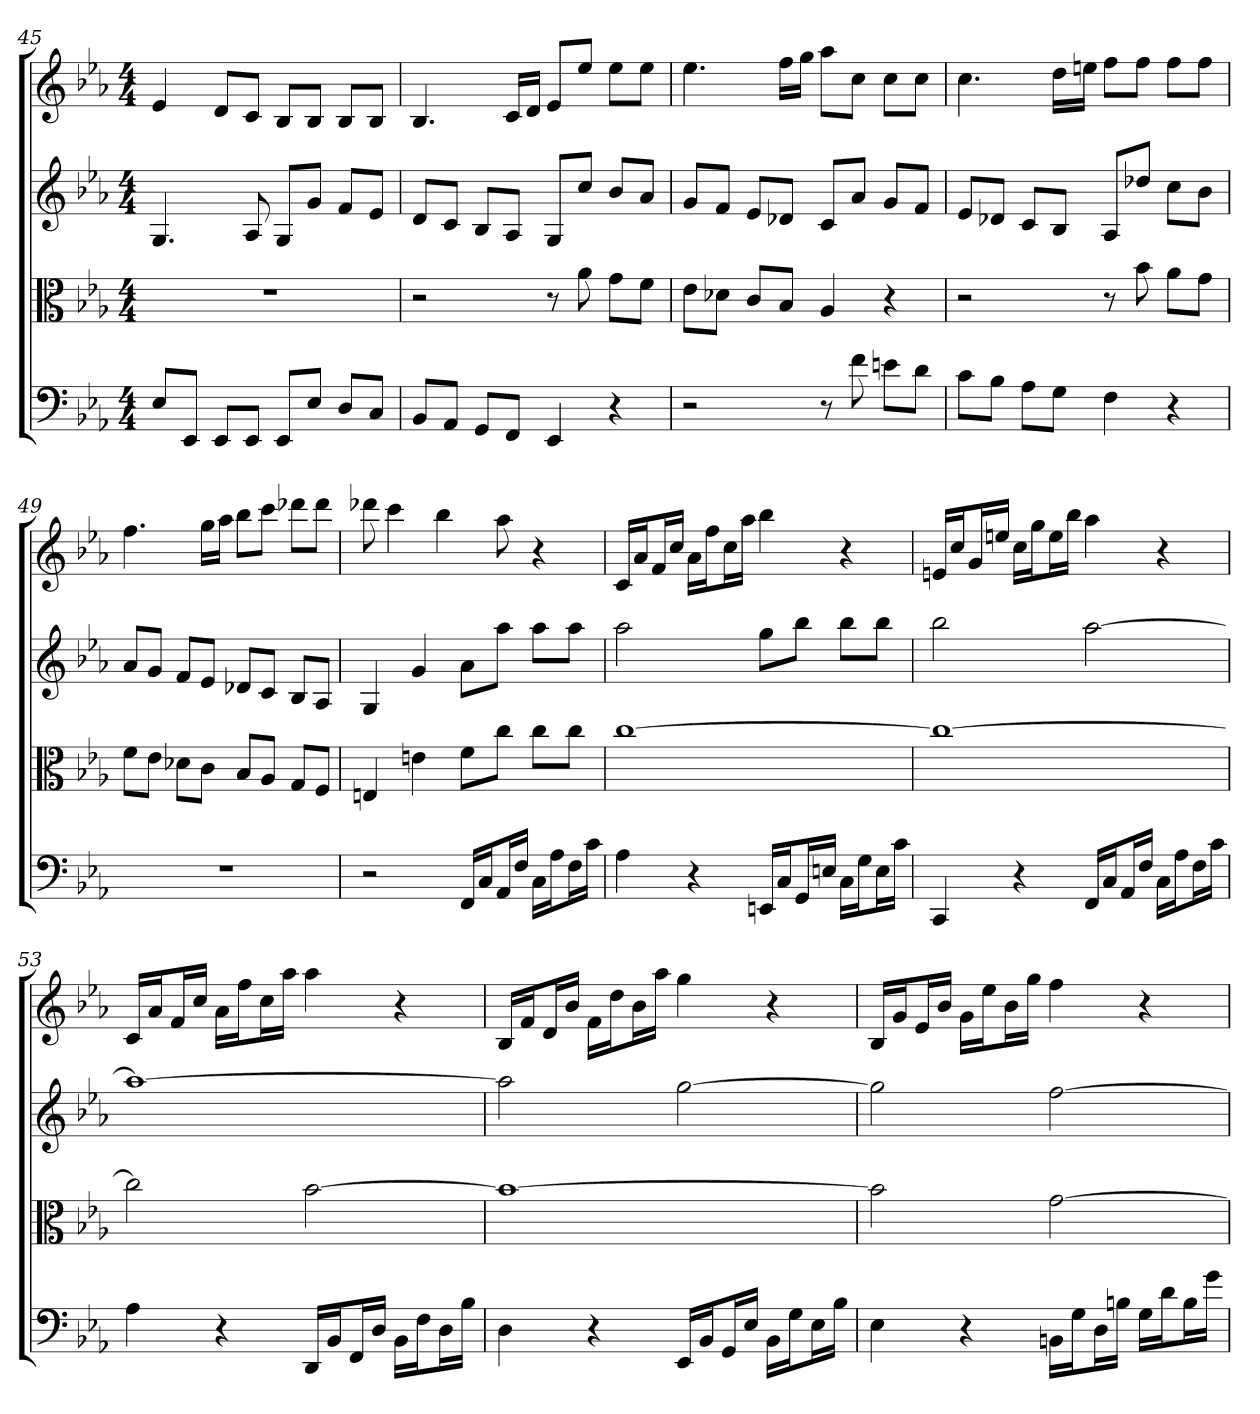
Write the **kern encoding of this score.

**kern	**kern	**kern	**kern
*part4	*part3	*part2	*part1
*staff4	*staff3	*staff2	*staff1
*clefF4	*clefC3	*	*
*k[b-e-a-]	*k[b-e-a-]	*k[b-e-a-]	*k[b-e-a-]
*E-:	*E-:	*E-:	*E-:
*M4/4	*M4/4	*M4/4	*M4/4
=45	=45	=45	=45
8E-/L	1r	4.G	4e-
8EE-/J	.	.	.
8EE-/L	.	.	8dL
8EE-/J	.	8A-	8cJ
8EE-/L	.	8GL	8B-L
8E-/J	.	8gJ	8B-J
8D/L	.	8fL	8B-L
8C/J	.	8e-J	8B-J
=46	=46	=46	=46
8BB-/L	2r	8dL	4.B-
8AA-/J	.	8cJ	.
8GG/L	.	8B-L	.
8FF/J	.	8A-J	16cLL
.	.	.	16dJJ
4EE-	8r	8GL	8e-L
.	8a-	8ccJ	8ee-J
4r	8g\L	8b-L	8ee-L
.	8f\J	8a-J	8ee-J
=47	=47	=47	=47
2r	8e-\L	8gL	4.ee-
.	8d-X\J	8fJ	.
.	8c/L	8e-L	.
.	8B-/J	8d-XJ	16ffLL
.	.	.	16ggJJ
8r	4A-	8cL	8aa-L
8f	.	8a-J	8ccJ
8en\L	4r	8gL	8ccL
8d\J	.	8fJ	8ccJ
=48	=48	=48	=48
8c\L	2r	8e-L	4.cc
8B-\J	.	8d-XJ	.
8A-\L	.	8cL	.
8G\J	.	8B-J	16ddLL
.	.	.	16eenJJ
4F	8r	8A-L	8ffL
.	8b-	8dd-XJ	8ffJ
4r	8a-\L	8ccL	8ffL
.	8g\J	8b-J	8ffJ
=49	=49	=49	=49
1r	8f\L	8a-L	4.ff
.	8e-\J	8gJ	.
.	8d-X\L	8fL	.
.	8c\J	8e-J	16ggLL
.	.	.	16aa-JJ
.	8B-/L	8d-XL	8bb-L
.	8A-/J	8cJ	8cccJ
.	8G/L	8B-L	8ddd-XL
.	8F/J	8A-J	8ddd-J
=50	=50	=50	=50
2r	4En	4G	8ddd-X
.	.	.	4ccc
.	4en	4g	.
.	.	.	4bb-
16FF/LL	8f\L	8a-L	.
16C/J	.	.	.
16AA-/L	8cc\J	8aa-J	8aa-
16F/JJ	.	.	.
16C\LL	8cc\L	8aa-L	4r
16A-\J	.	.	.
16F\L	8cc\J	8aa-J	.
16c\JJ	.	.	.
=51	=51	=51	=51
4A-	[1cc	2aa-	16cLL
.	.	.	16a-J
.	.	.	16fL
.	.	.	16ccJJ
4r	.	.	16a-LL
.	.	.	16ffJ
.	.	.	16ccL
.	.	.	16aa-JJ
16EEn/LL	.	8ggL	4bb-
16C/J	.	.	.
16GG/L	.	8bb-J	.
16En/JJ	.	.	.
16C\LL	.	8bb-L	4r
16G\J	.	.	.
16E\L	.	8bb-J	.
16c\JJ	.	.	.
=52	=52	=52	=52
4CC	1cc_	2bb-	16enLL
.	.	.	16ccJ
.	.	.	16gL
.	.	.	16eenJJ
4r	.	.	16ccLL
.	.	.	16ggJ
.	.	.	16eeL
.	.	.	16bb-JJ
16FF/LL	.	[2aa-	4aa-
16C/J	.	.	.
16AA-/L	.	.	.
16F/JJ	.	.	.
16C\LL	.	.	4r
16A-\J	.	.	.
16F\L	.	.	.
16c\JJ	.	.	.
=53	=53	=53	=53
4A-	2cc]	1aa-_	16cLL
.	.	.	16a-J
.	.	.	16fL
.	.	.	16ccJJ
4r	.	.	16a-LL
.	.	.	16ffJ
.	.	.	16ccL
.	.	.	16aa-JJ
16DD/LL	[2b-	.	4aa-
16BB-/J	.	.	.
16FF/L	.	.	.
16D/JJ	.	.	.
16BB-\LL	.	.	4r
16F\J	.	.	.
16D\L	.	.	.
16B-\JJ	.	.	.
=54	=54	=54	=54
4D	1b-_	2aa-]	16B-LL
.	.	.	16fJ
.	.	.	16dL
.	.	.	16b-JJ
4r	.	.	16fLL
.	.	.	16ddJ
.	.	.	16b-L
.	.	.	16aa-JJ
16EE-/LL	.	[2gg	4gg
16BB-/J	.	.	.
16GG/L	.	.	.
16E-/JJ	.	.	.
16BB-\LL	.	.	4r
16G\J	.	.	.
16E-\L	.	.	.
16B-\JJ	.	.	.
=55	=55	=55	=55
4E-	2b-]	2gg]	16B-LL
.	.	.	16gJ
.	.	.	16e-L
.	.	.	16b-JJ
4r	.	.	16gLL
.	.	.	16ee-J
.	.	.	16b-L
.	.	.	16ggJJ
16BBn\LL	[2g	[2ff	4ff
16G\J	.	.	.
16D\L	.	.	.
16Bn\JJ	.	.	.
16G\LL	.	.	4r
16d\J	.	.	.
16B\L	.	.	.
16g\JJ	.	.	.
=	=	=	=
*-	*-	*-	*-
